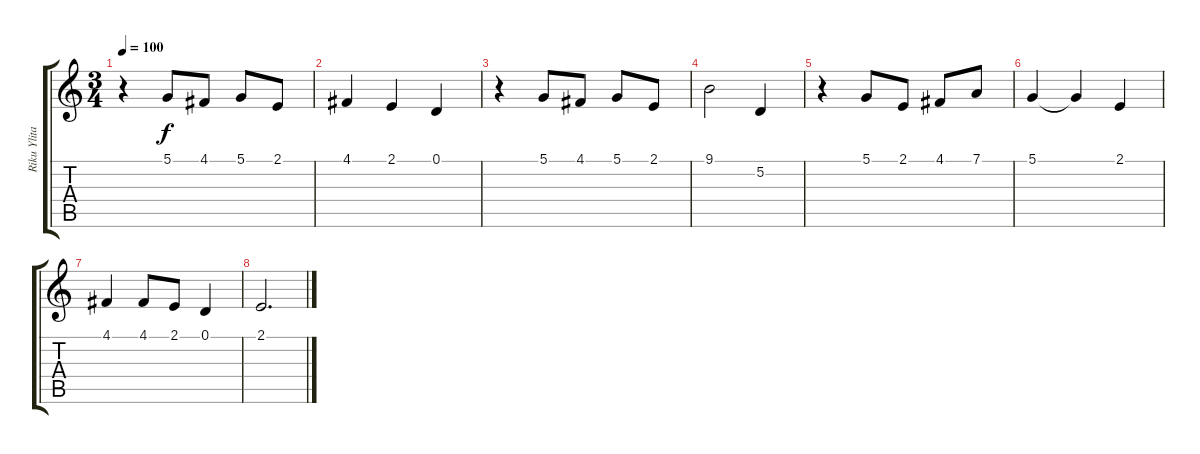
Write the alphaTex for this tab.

\track ("Riku Ylitalo" "Riku Ylita") {instrument accordion}
\staff {score tabs}
\tuning (D4 A3 F3 C3 G2 D2) {hide}
\ts (3 4)
\tempo 100
\clef g2
\ks c
r.4{dy f} 5.1.8 4.1.8 5.1.8 2.1.8 |
4.1.4 2.1.4 0.1.4 |
r.4 5.1.8 4.1.8 5.1.8 2.1.8 |
9.1.2 5.2.4 |
r.4 5.1.8 2.1.8 4.1.8 7.1.8 |
5.1.4 5.1{t}.4 2.1.4 |
4.1.4 4.1.8 2.1.8 0.1.4 |
2.1.2{d}
